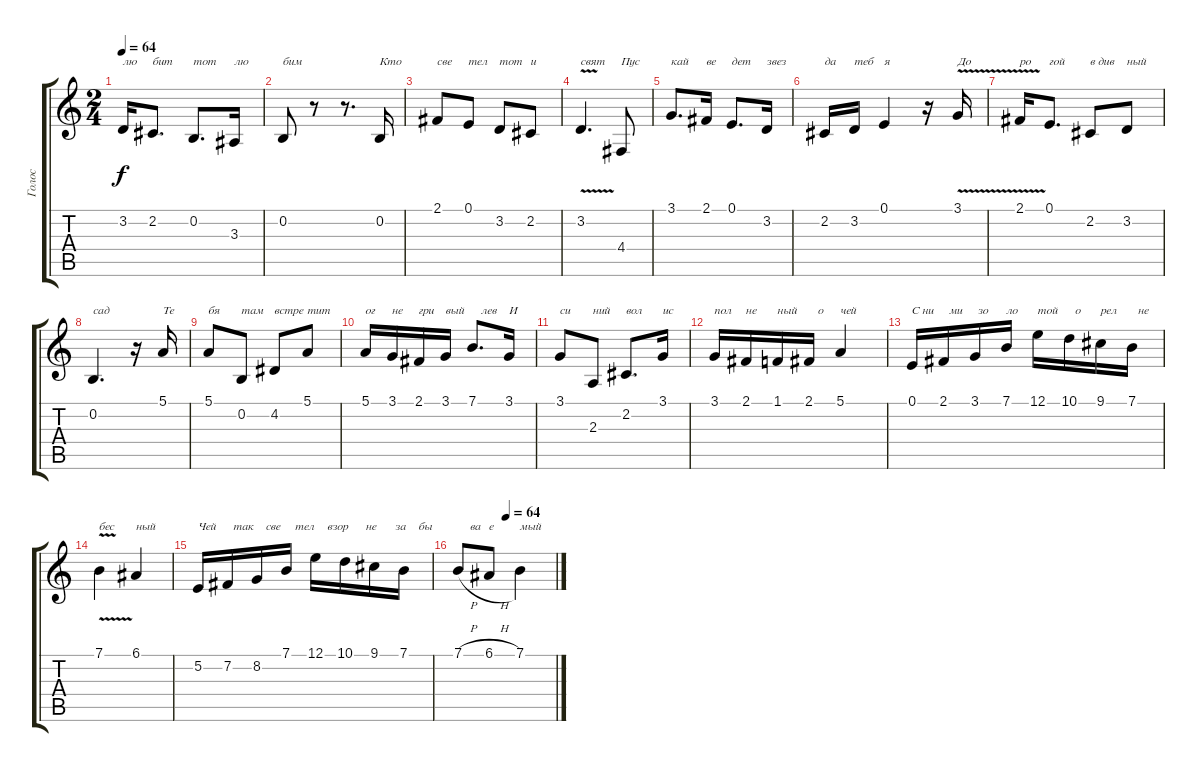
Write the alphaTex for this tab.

\track ("Голос" "Голос") {instrument viola}
\staff {score tabs}
\tuning (E4 B3 G3 D3 A2 E2) {hide}
\ts (2 4)
\tempo 64
\clef g2
\ks c
3.2.16{txt "лю" dy f} 2.2.8{d txt "бит"} 0.2.8{d txt "тот"} 3.3.16{txt "лю"} |
0.2.8{txt "бим"} r.8 r.8{d} 0.2.16{txt "Кто"} |
2.1.8{txt "све"} 0.1.8{txt "тел"} 3.2.8{txt "тот"} 2.2.8{txt "и"} |
3.2{v}.4{d txt "свят"} 4.4.8{txt "Пус"} |
3.1.8{d txt "кай"} 2.1.16{txt "ве"} 0.1.8{d txt "дет"} 3.2.16{txt "звез"} |
2.2.16{txt "да"} 3.2.16{txt "теб"} 0.1.4{txt "я"} r.16 3.1{v}.16{txt "До"} |
2.1{v}.16{txt "ро"} 0.1.8{d txt "гой"} 2.2.8{txt "в див"} 3.2.8{txt "ный"} |
0.2.4{d txt "сад"} r.16 5.1.16{txt "Те"} |
5.1.8{txt "бя"} 0.2.8{txt "там"} 4.2.8{txt "встре"} 5.1.8{txt "тит"} |
5.1.16{txt "ог"} 3.1.16{txt "не"} 2.1.16{txt "гри"} 3.1.16{txt "вый"} 7.1.8{d txt "   лев"} 3.1.16{txt "И"} |
3.1.8{txt "си"} 2.3.8{txt "ний"} 2.2.8{d txt "вол"} 3.1.16{txt "ис"} |
3.1.16{txt "пол"} 2.1.16{txt "не"} 1.1.16{txt "ный"} 2.1.16{txt "   о"} 5.1.4{txt "чей"} |
0.1.16{txt "С ни"} 2.1.16{txt "  ми"} 3.1.16{txt " зо"} 7.1.16{txt "ло"} 12.1.16{txt "той"} 10.1.16{txt "  о"} 9.1.16{txt "рел"} 7.1.16{txt "  не"} |
7.1{v}.4{txt "бес"} 6.1.4{txt "ный"} |
5.2.16{txt "Чей"} 7.2.16{txt "  так"} 8.2.16{txt "   све"} 7.1.16{txt "   тел"} 12.1.16{txt "    взор"} 10.1.16{txt "       не"} 9.1.16{txt "       за"} 7.1.16{txt "     бы"} |
\tempo (64 0.5)
7.1{h}.8{txt "    ва"} 6.1{h}.8{txt "е"} 7.1.4{txt "мый"}
